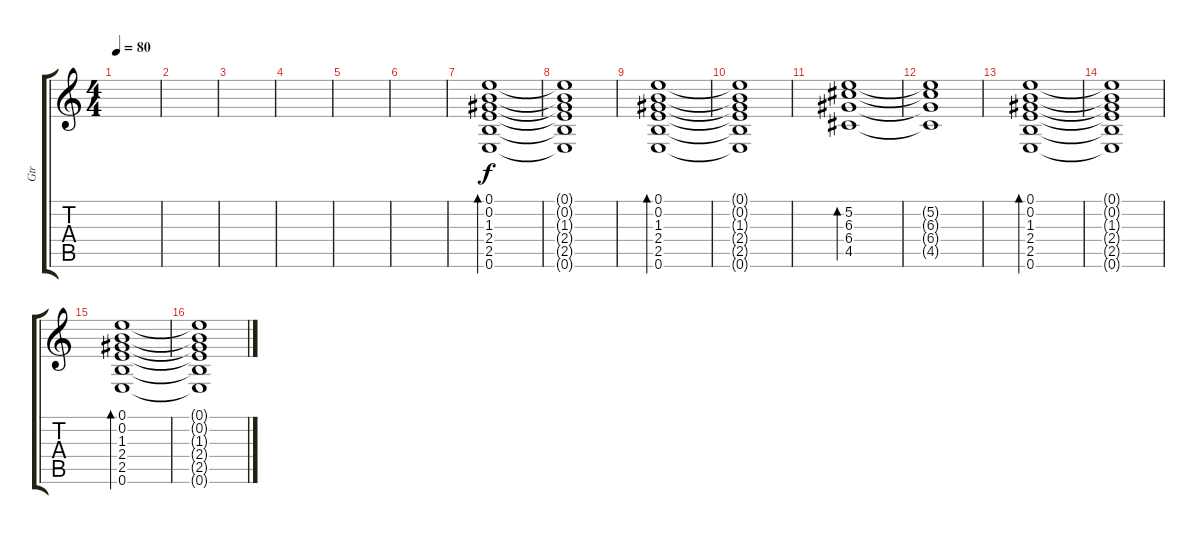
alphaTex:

\track ("Gtr" "Gtr") {instrument acousticguitarsteel}
\staff {score tabs}
\tuning (E4 B3 G3 D3 A2 E2) {hide}
\ts (4 4)
\tempo 80
\clef g2
\ks c
|
|
|
|
|
|
(0.1 0.2 1.3 2.4 2.5 0.6).1{bd 240} |
(0.1{t} 0.2{t} 1.3{t} 2.4{t} 2.5{t} 0.6{t}).1 |
(0.1 0.2 1.3 2.4 2.5 0.6).1{bd 240} |
(0.1{t} 0.2{t} 1.3{t} 2.4{t} 2.5{t} 0.6{t}).1 |
(5.2 6.3 6.4 4.5).1{bd 120} |
(5.2{t} 6.3{t} 6.4{t} 4.5{t}).1 |
(0.1 0.2 1.3 2.4 2.5 0.6).1{bd 240} |
(0.1{t} 0.2{t} 1.3{t} 2.4{t} 2.5{t} 0.6{t}).1 |
(0.1 0.2 1.3 2.4 2.5 0.6).1{bd 240} |
(0.1{t} 0.2{t} 1.3{t} 2.4{t} 2.5{t} 0.6{t}).1
